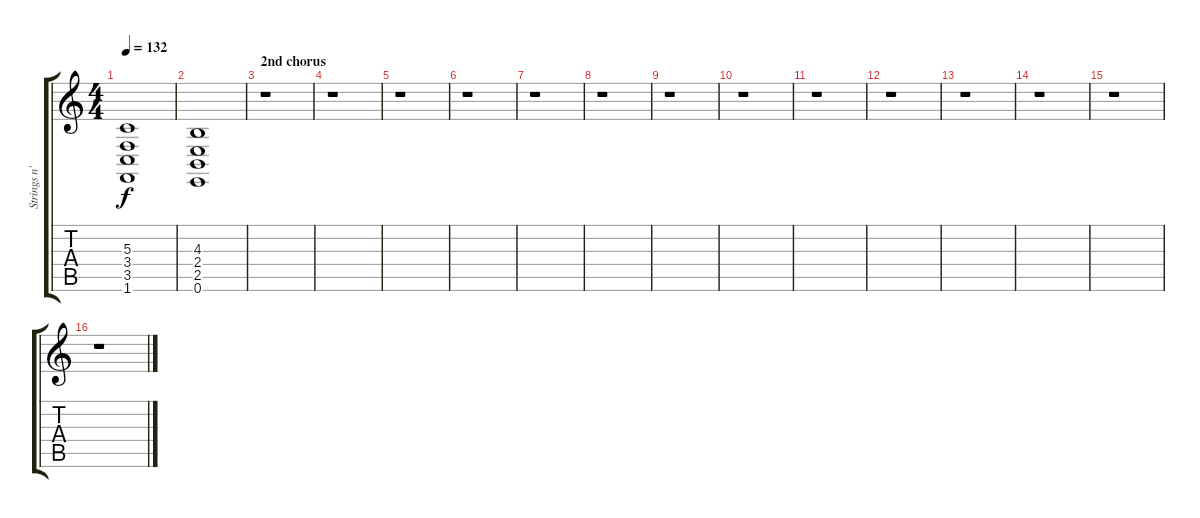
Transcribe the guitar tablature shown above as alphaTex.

\track ("Strings n' choirs" "Strings n'") {instrument stringensemble1}
\staff {score tabs}
\tuning (E4 B3 G3 D3 A2 E2) {hide}
\ts (4 4)
\tempo 132
\clef g2
\ks c
(5.3 3.4 3.5 1.6).1{dy f} |
(4.3 2.4 2.5 0.6).1 |
\section ("" "2nd chorus")
r.1 |
r.1 |
r.1 |
r.1 |
r.1 |
r.1 |
r.1 |
r.1 |
r.1 |
r.1 |
r.1 |
r.1 |
r.1 |
r.1
